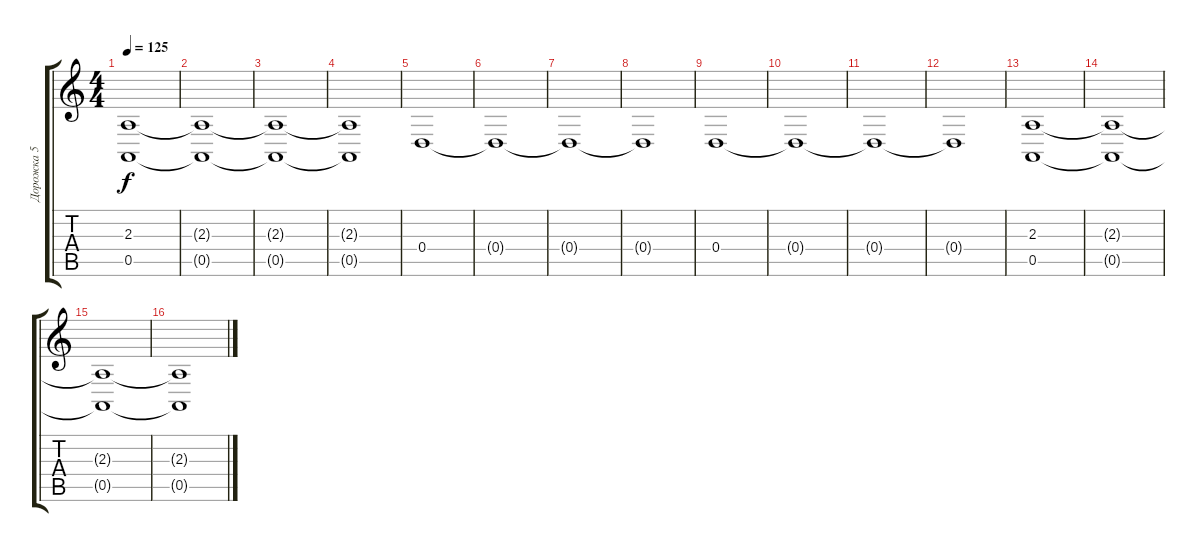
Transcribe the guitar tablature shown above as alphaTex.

\track ("Дорожка 5" "Дорожка 5") {instrument synthstrings2}
\staff {score tabs}
\tuning (E4 B3 G3 D3 A2 D2) {hide}
\ts (4 4)
\tempo 125
\clef g2
\ks c
(2.3 0.5).1{dy f} |
(2.3{t} 0.5{t}).1 |
(2.3{t} 0.5{t}).1 |
(2.3{t} 0.5{t}).1 |
0.4.1 |
0.4{t}.1 |
0.4{t}.1 |
0.4{t}.1 |
0.4.1 |
0.4{t}.1 |
0.4{t}.1 |
0.4{t}.1 |
(2.3 0.5).1 |
(2.3{t} 0.5{t}).1 |
(2.3{t} 0.5{t}).1 |
(2.3{t} 0.5{t}).1
